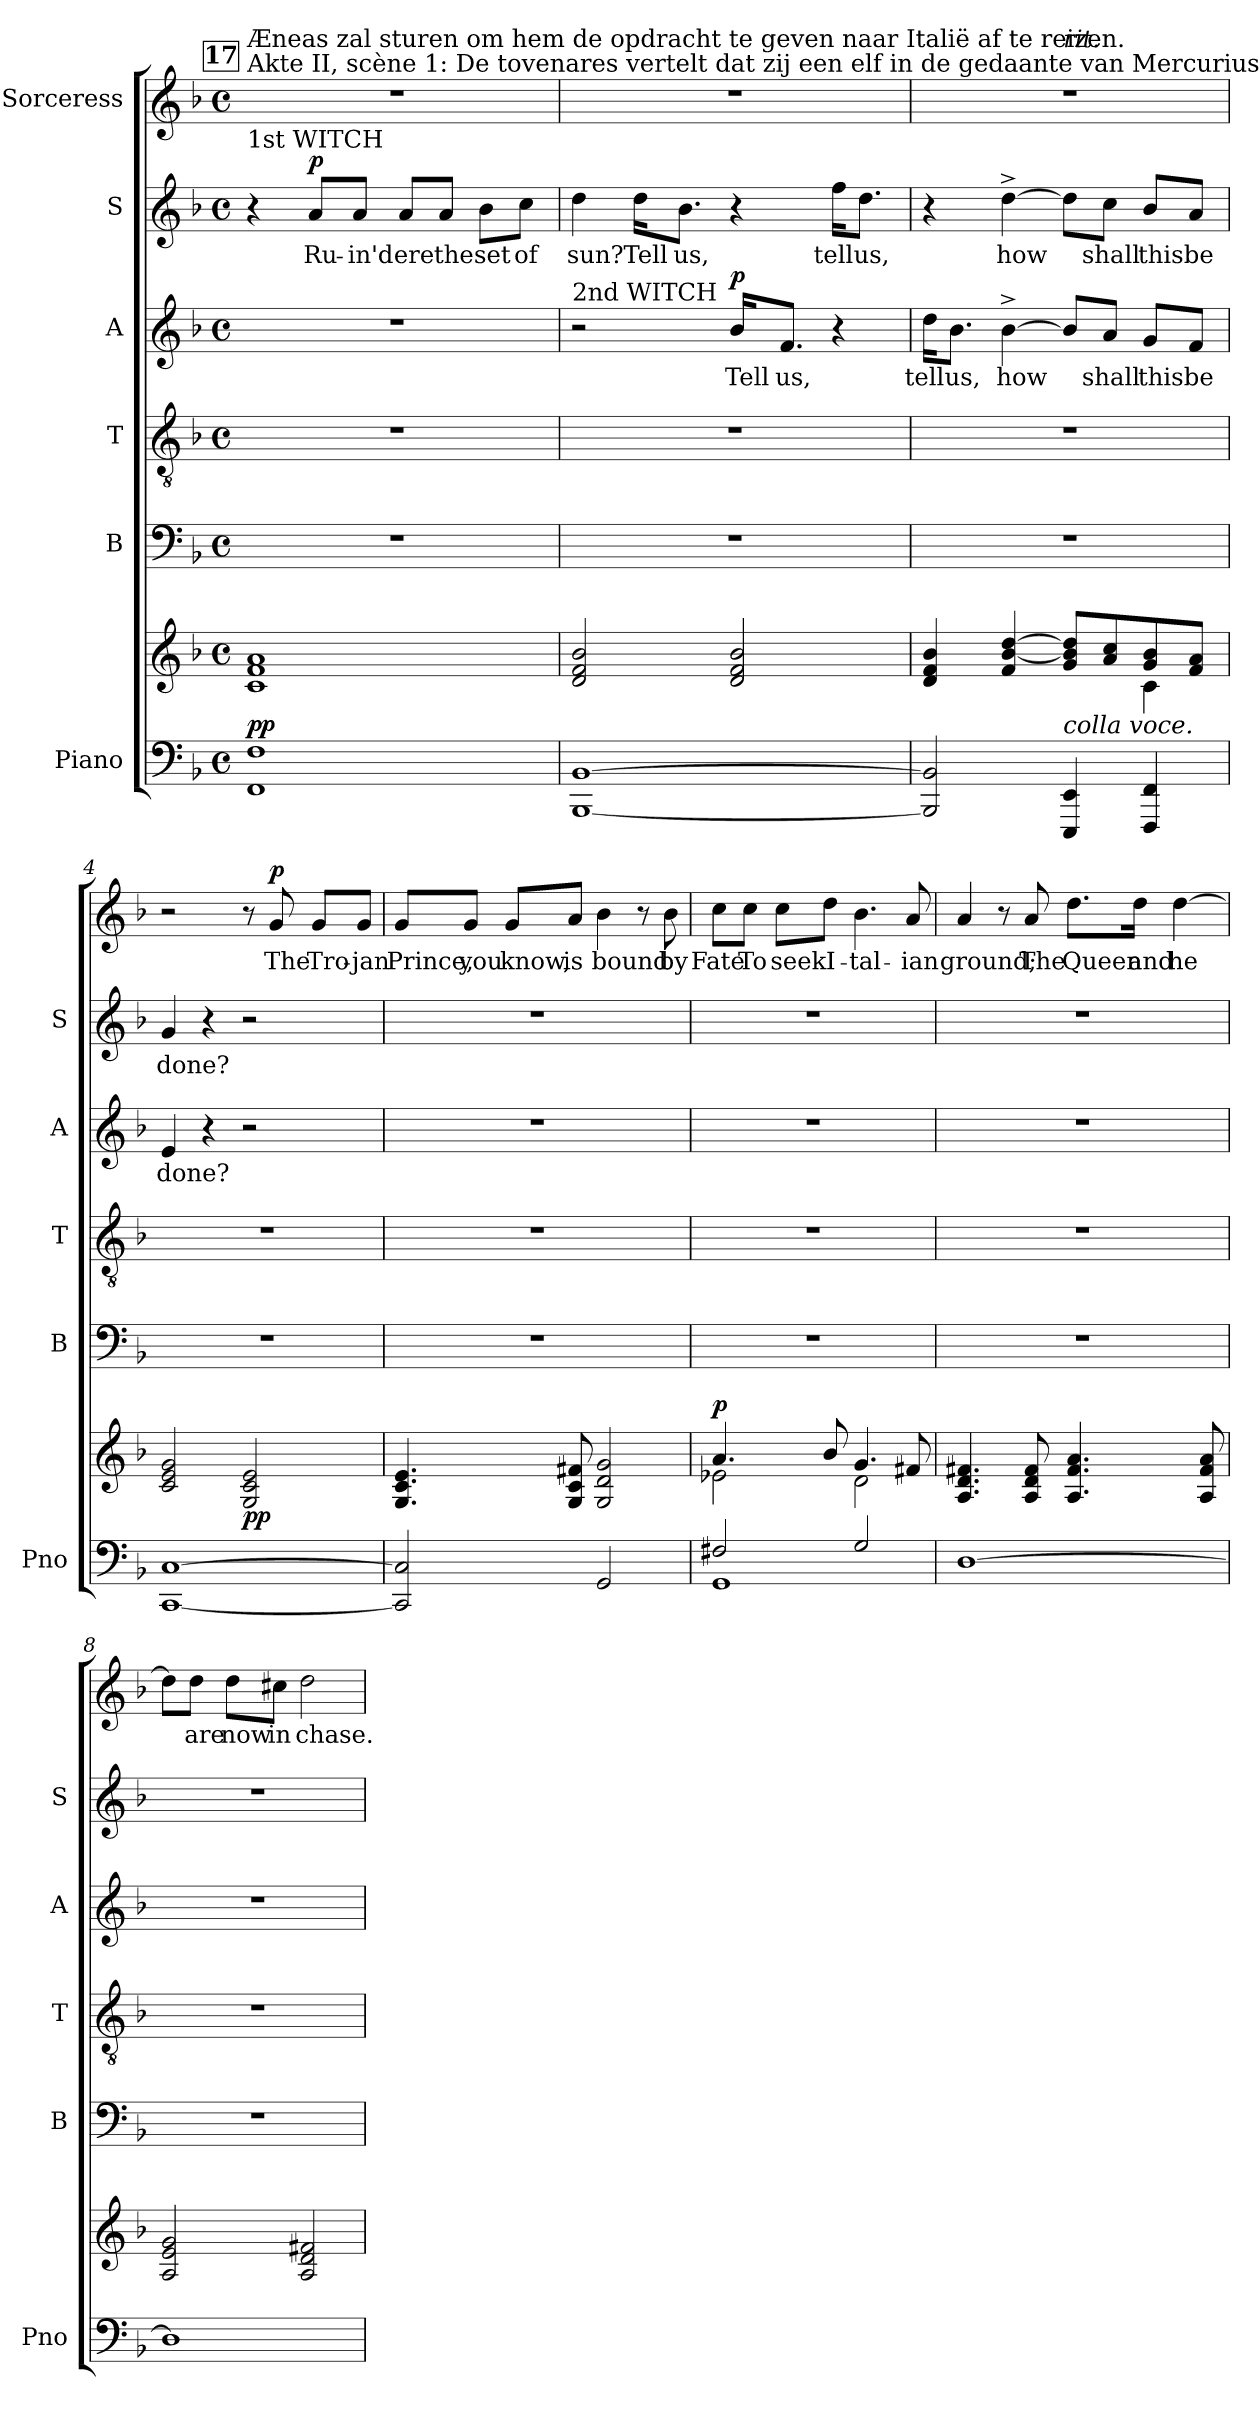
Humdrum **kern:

**kern	**kern	**dynam	**kern	**kern	**kern	**text	**dynam	**kern	**text	**dynam	**kern	**text	**dynam
*part6	*part6	*part6	*part5	*part4	*part3	*part3	*part3	*part2	*part2	*part2	*part1	*part1	*part1
*staff7	*staff6	*staff6/7	*staff5	*staff4	*staff3	*staff3	*staff3	*staff2	*staff2	*staff2	*staff1	*staff1	*staff1
*I"Piano	*	*	*I"B	*I"T	*I"A	*	*	*I"S	*	*	*I"Sorceress	*	*
*I'Pno	*	*	*I'B	*I'T	*I'A	*	*	*I'S	*	*	*	*	*
*clefF4	*clefG2	*	*clefF4	*clefGv2	*clefG2	*	*	*clefG2	*	*	*clefG2	*	*
*k[b-]	*k[b-]	*	*k[b-]	*k[b-]	*k[b-]	*	*	*k[b-]	*	*	*k[b-]	*	*
*M4/4	*M4/4	*	*M4/4	*M4/4	*M4/4	*	*	*M4/4	*	*	*M4/4	*	*
*met(c)	*met(c)	*	*met(c)	*met(c)	*met(c)	*	*	*met(c)	*	*	*met(c)	*	*
*MM130	*MM130	*	*MM130	*MM130	*MM130	*	*	*MM130	*	*	*MM130	*	*
!!LO:REH:place=s1:a:B:fs=14:t=17
=1	=1	=1	=1	=1	=1	=1	=1	=1	=1	=1	=1	=1	=1
!	!	!	!	!	!	!	!	!	!	!	!LO:TX:t=Akte II, scène 1&colon; De tovenares vertelt dat zij een elf in de gedaante van Mercurius naar	!	!
!	!	!	!	!	!	!	!	!	!	!	!LO:TX:t=Æneas zal sturen om hem de opdracht te geven naar Italië af te reizen.	!	!
!	!	!	!	!	!	!	!	!LO:TX:a:t=1st WITCH	!	!	!	!	!
!	!	!LO:DY:a=2	!	!	!	!	!	!	!	!	!	!	!
!	!	!LO:DY:n=1:a	!	!	!	!	!	!	!	!	!	!	!
1FF 1F	1c 1f 1a	p p	1r	1r	1r	.	.	4r	.	.	1r	.	.
!	!	!	!	!	!	!	!	!	!LO:LY:b	!LO:DY:a	!	!	!
.	.	.	.	.	.	.	.	8a/L	Ru-	p	.	.	.
!	!	!	!	!	!	!	!	!	!LO:LY:b	!	!	!	!
.	.	.	.	.	.	.	.	8a/J	-in'd	.	.	.	.
!	!	!	!	!	!	!	!	!	!LO:LY:b	!	!	!	!
.	.	.	.	.	.	.	.	8a/L	ere	.	.	.	.
!	!	!	!	!	!	!	!	!	!LO:LY:b	!	!	!	!
.	.	.	.	.	.	.	.	8a/J	the	.	.	.	.
!	!	!	!	!	!	!	!	!	!LO:LY:b	!	!	!	!
.	.	.	.	.	.	.	.	8b-\L	set	.	.	.	.
!	!	!	!	!	!	!	!	!	!LO:LY:b	!	!	!	!
.	.	.	.	.	.	.	.	8cc\J	of	.	.	.	.
=2	=2	=2	=2	=2	=2	=2	=2	=2	=2	=2	=2	=2	=2
!	!	!	!	!	!LO:TX:a:t=2nd WITCH	!	!	!	!	!	!	!	!
!	!	!	!	!	!	!	!	!	!LO:LY:b	!	!	!	!
[1BBB- [1BB-	2d/ 2f/ 2b-/	.	1r	1r	2r	.	.	4dd\	sun?	.	1r	.	.
!	!	!	!	!	!	!	!	!	!LO:LY:b	!	!	!	!
.	.	.	.	.	.	.	.	16dd\KL	Tell	.	.	.	.
!	!	!	!	!	!	!	!	!	!LO:LY:b	!	!	!	!
.	.	.	.	.	.	.	.	8.b-\J	us,	.	.	.	.
!	!	!	!	!	!	!LO:LY:b	!LO:DY:a	!	!	!	!	!	!
.	2d/ 2f/ 2b-/	.	.	.	16b-/KL	Tell	p	4r	.	.	.	.	.
!	!	!	!	!	!	!LO:LY:b	!	!	!	!	!	!	!
.	.	.	.	.	8.f/J	us,	.	.	.	.	.	.	.
!	!	!	!	!	!	!	!	!	!LO:LY:b	!	!	!	!
.	.	.	.	.	4r	.	.	16ff\KL	tell	.	.	.	.
!	!	!	!	!	!	!	!	!	!LO:LY:b	!	!	!	!
.	.	.	.	.	.	.	.	8.dd\J	us,	.	.	.	.
=3	=3	=3	=3	=3	=3	=3	=3	=3	=3	=3	=3	=3	=3
*	*^	*	*	*	*	*	*	*	*	*	*	*	*
!	!	!	!	!	!	!	!LO:LY:b	!	!	!	!	!	!	!
*	*	*	*	*	*	*	*	*	*	*	*	*^	*	*
2BBB-/] 2BB-/]	4d/ 4f/ 4b-/	2.ryy	.	1r	1r	16dd\KL	tell	.	4r	.	.	1r	2ryy	.	.
!	!	!	!	!	!	!	!LO:LY:b	!	!	!	!	!	!	!	!
.	.	.	.	.	.	8.b-\J	us,	.	.	.	.	.	.	.	.
!	!	!	!	!	!	!	!LO:LY:b	!	!	!LO:LY:b	!	!	!	!	!
.	4f/ [4b-/ [4dd/	.	.	.	.	[4b-^\	how	.	[4dd^\	how	.	.	.	.	.
!	!	!	!	!	!	!	!	!	!	!	!	!	!LO:TX:a:i:t=rit.	!	!
!LO:TX:a:i:t=colla voce.	!	!	!	!	!	!	!	!	!	!	!	!	!	!	!
4EEE/ 4EE/	8g/ 8b-/] 8dd/]L	.	.	.	.	8b-/L]	.	.	8dd\L]	.	.	.	2ryy	.	.
!	!	!	!	!	!	!	!LO:LY:b	!	!	!LO:LY:b	!	!	!	!	!
.	8a/ 8cc/	.	.	.	.	8a/J	shall	.	8cc\J	shall	.	.	.	.	.
!	!	!	!	!	!	!	!LO:LY:b	!	!	!LO:LY:b	!	!	!	!	!
4FFF/ 4FF/	8g/ 8b-/	4c\	.	.	.	8g/L	this	.	8b-/L	this	.	.	.	.	.
!	!	!	!	!	!	!	!LO:LY:b	!	!	!LO:LY:b	!	!	!	!	!
.	8f/ 8a/J	.	.	.	.	8f/J	be	.	8a/J	be	.	.	.	.	.
*	*v	*v	*	*	*	*	*	*	*	*	*	*	*	*	*
!!LO:LB:g=z
=4	=4	=4	=4	=4	=4	=4	=4	=4	=4	=4	=4	=4	=4	=4
!	!	!	!	!	!	!	!	!	!	!	!LO:TX:a:t=SORCERESS	!	!	!
!	!	!	!	!	!	!LO:LY:b	!	!	!LO:LY:b	!	!	!	!	!
*	*	*	*	*	*	*	*	*	*	*	*v	*v	*	*
[1CC [1C	2c/ 2e/ 2g/	.	1r	1r	4e/	done?	.	4g/	done?	.	2r	.	.
.	.	.	.	.	4r	.	.	4r	.	.	.	.	.
*	*	*	*	*	*	*	*	*	*	*	*MM130	*	*
!	!	!LO:DY:b	!	!	!	!	!	!	!	!	!	!	!
.	2G/ 2c/ 2e/	pp	.	.	2r	.	.	2r	.	.	8r	.	.
!	!	!	!	!	!	!	!	!	!	!	!	!LO:LY:b	!LO:DY:a
.	.	.	.	.	.	.	.	.	.	.	8g/	The	p
!	!	!	!	!	!	!	!	!	!	!	!	!LO:LY:b	!
.	.	.	.	.	.	.	.	.	.	.	8g/L	Tro-	.
!	!	!	!	!	!	!	!	!	!	!	!	!LO:LY:b	!
.	.	.	.	.	.	.	.	.	.	.	8g/J	-jan	.
=5	=5	=5	=5	=5	=5	=5	=5	=5	=5	=5	=5	=5	=5
!	!	!	!	!	!	!	!	!	!	!	!	!LO:LY:b	!
2CC/] 2C/]	4.G/ 4.c/ 4.e/	.	1r	1r	1r	.	.	1r	.	.	8g/L	Prince,	.
!	!	!	!	!	!	!	!	!	!	!	!	!LO:LY:b	!
.	.	.	.	.	.	.	.	.	.	.	8g/J	you	.
!	!	!	!	!	!	!	!	!	!	!	!	!LO:LY:b	!
.	.	.	.	.	.	.	.	.	.	.	8g/L	know,	.
!	!	!	!	!	!	!	!	!	!	!	!	!LO:LY:b	!
.	8G/ 8c/ 8f#X/	.	.	.	.	.	.	.	.	.	8a/J	is	.
!	!	!	!	!	!	!	!	!	!	!	!	!LO:LY:b	!
2GG/	2G/ 2d/ 2g/	.	.	.	.	.	.	.	.	.	4b-\	bound	.
.	.	.	.	.	.	.	.	.	.	.	8r	.	.
!	!	!	!	!	!	!	!	!	!	!	!	!LO:LY:b	!
.	.	.	.	.	.	.	.	.	.	.	8b-\	by	.
=6	=6	=6	=6	=6	=6	=6	=6	=6	=6	=6	=6	=6	=6
*^	*^	*	*	*	*	*	*	*	*	*	*	*	*
!	!	!	!	!LO:DY:a	!	!	!	!	!	!	!	!	!	!LO:LY:b	!
2F#X/	1GG	4.a/	2e-X\	p	1r	1r	1r	.	.	1r	.	.	8cc\L	Fate	.
!	!	!	!	!	!	!	!	!	!	!	!	!	!	!LO:LY:b	!
.	.	.	.	.	.	.	.	.	.	.	.	.	8cc\J	To	.
!	!	!	!	!	!	!	!	!	!	!	!	!	!	!LO:LY:b	!
.	.	.	.	.	.	.	.	.	.	.	.	.	8cc\L	seek	.
!	!	!	!	!	!	!	!	!	!	!	!	!	!	!LO:LY:b	!
.	.	8b-/	.	.	.	.	.	.	.	.	.	.	8dd\J	I-	.
!	!	!	!	!	!	!	!	!	!	!	!	!	!	!LO:LY:b	!
2G/	.	4.g/	2d\	.	.	.	.	.	.	.	.	.	4.b-\	-tal-	.
!	!	!	!	!	!	!	!	!	!	!	!	!	!	!LO:LY:b	!
.	.	8f#X/	.	.	.	.	.	.	.	.	.	.	8a/	-ian	.
*v	*v	*	*	*	*	*	*	*	*	*	*	*	*	*	*
*	*v	*v	*	*	*	*	*	*	*	*	*	*	*	*
=7	=7	=7	=7	=7	=7	=7	=7	=7	=7	=7	=7	=7	=7
!	!	!	!	!	!	!	!	!	!	!	!	!LO:LY:b	!
[1D	4.A/ 4.d/ 4.f#X/	.	1r	1r	1r	.	.	1r	.	.	4a/	ground;	.
.	.	.	.	.	.	.	.	.	.	.	8r	.	.
!	!	!	!	!	!	!	!	!	!	!	!	!LO:LY:b	!
.	8A/ 8d/ 8f#/	.	.	.	.	.	.	.	.	.	8a/	The	.
!	!	!	!	!	!	!	!	!	!	!	!	!LO:LY:b	!
.	4.A/ 4.f#/ 4.a/	.	.	.	.	.	.	.	.	.	8.dd\L	Queen	.
!	!	!	!	!	!	!	!	!	!	!	!	!LO:LY:b	!
.	.	.	.	.	.	.	.	.	.	.	16dd\Jk	and	.
!	!	!	!	!	!	!	!	!	!	!	!	!LO:LY:b	!
.	.	.	.	.	.	.	.	.	.	.	[4dd\	he	.
.	8A/ 8f#/ 8a/	.	.	.	.	.	.	.	.	.	.	.	.
!!LO:PB:g=z
=8	=8	=8	=8	=8	=8	=8	=8	=8	=8	=8	=8	=8	=8
1D]	2A/ 2e/ 2g/	.	1r	1r	1r	.	.	1r	.	.	8dd\L]	.	.
!	!	!	!	!	!	!	!	!	!	!	!	!LO:LY:b	!
.	.	.	.	.	.	.	.	.	.	.	8dd\J	are	.
!	!	!	!	!	!	!	!	!	!	!	!	!LO:LY:b	!
.	.	.	.	.	.	.	.	.	.	.	8dd\L	now	.
!	!	!	!	!	!	!	!	!	!	!	!	!LO:LY:b	!
.	.	.	.	.	.	.	.	.	.	.	8cc#X\J	in	.
!	!	!	!	!	!	!	!	!	!	!	!	!LO:LY:b	!
.	2A/ 2d/ 2f#X/	.	.	.	.	.	.	.	.	.	2dd\	chase.	.
=	=	=	=	=	=	=	=	=	=	=	=	=	=
*-	*-	*-	*-	*-	*-	*-	*-	*-	*-	*-	*-	*-	*-
